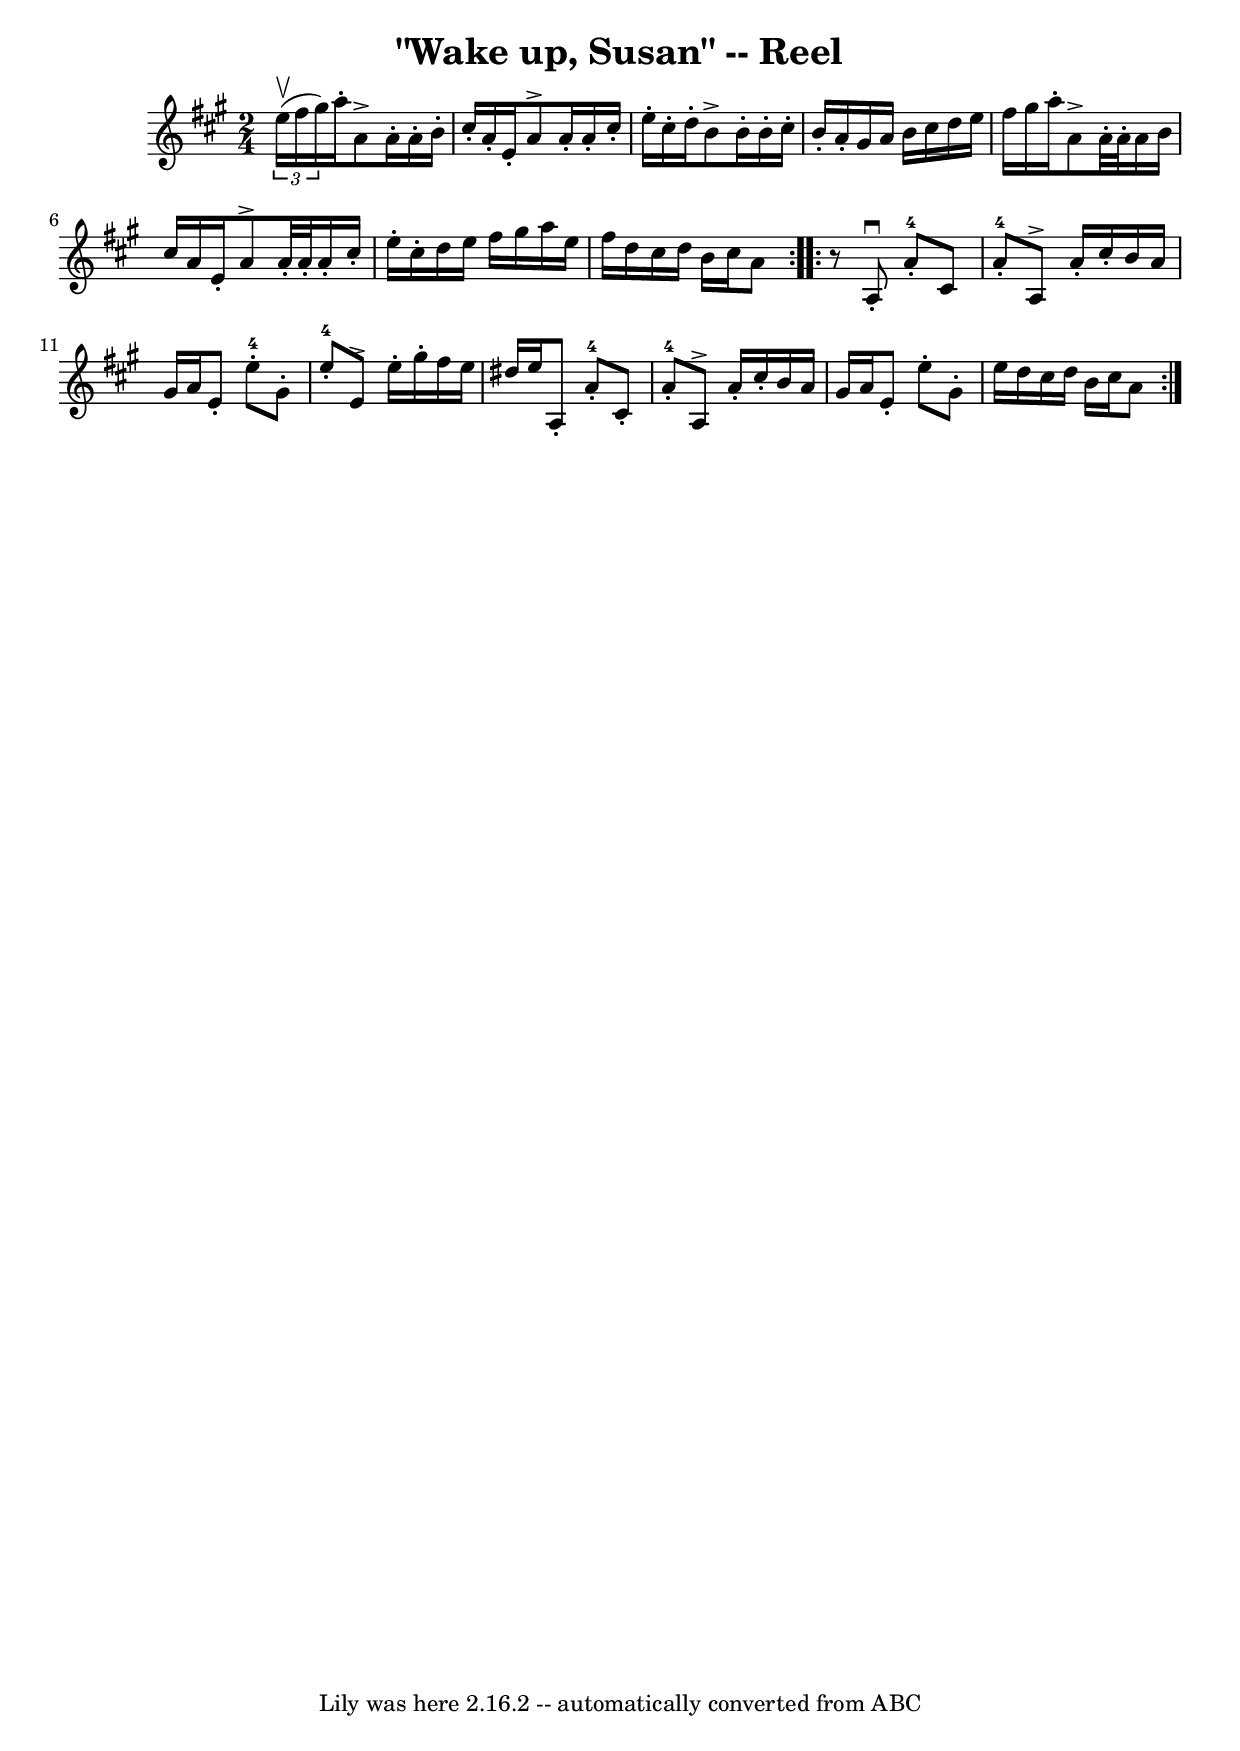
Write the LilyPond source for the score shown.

\version "2.16.2"
\include "Mammoth.ily"
\header {
  %% book = "Ryan's Mammoth Collection"
  crossRefNumber = "1"
  footnotes = "\\\\150"
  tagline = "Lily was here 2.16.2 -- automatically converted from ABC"
  title = "\"Wake up, Susan\" -- Reel"

}
voicedefault =  {



  \repeat volta 2 {

    \time 2/4 
    \key a \major
    \times 2/3 { e''16^\upbow(fis''16 gis''16  
		)  	       }  |
    a''16-. a'8^\accent a'16-. a'16-. b'16-.        cis''16-. a'16-.    |
    e'16-. a'8^\accent a'16-. a'16-.        cis''16-. e''16-. cis''16-.    |
    d''16-. b'8^\accent b'16-. b'16-. cis''16-. b'16-. a'16-.   |
    gis'16 a'16         b'16 cis''16 d''16 e''16 fis''16 gis''16     |
    a''16-. a'8^\accent a'32-. a'32-. a'16 b'16 cis''16 a'16     |
    e'16-. a'8^\accent a'32-. a'32-. a'16-. cis''16-.        e''16-. cis''16-.    |
    d''16 e''16 fis''16 gis''16         a''16 e''16 fis''16 d''16     |
    cis''16 d''16 b'16    
    cis''16 a'8    
  } 
  \repeat volta 2 {     r8  |
    a8^\downbow-. a'8-4-. cis'8 a'8-4-.   |
    a8^\accent a'16-. cis''16-.        b'16 a'16 gis'16 a'16     |
    e'8-. e''8-4-. gis'8-.        e''8-4-.    |
    e'8^\accent e''16-. gis''16-. fis''16         e''16 dis''16 e''16       |
    a8-. a'8-4-. cis'8-. a'8-4-.   |
    a8^\accent a'16-. cis''16-. b'16 a'16 gis'16      a'16     |
    e'8-. e''8-. gis'8-. e''16 d''16    |
    
    cis''16 d''16 b'16 cis''16 a'8    
  }   

}

\score{
  <<

    \context Staff="default"
    {
      \voicedefault 
      
    }

  >>
  \layout {
    
  }
  \midi {
  }

}
